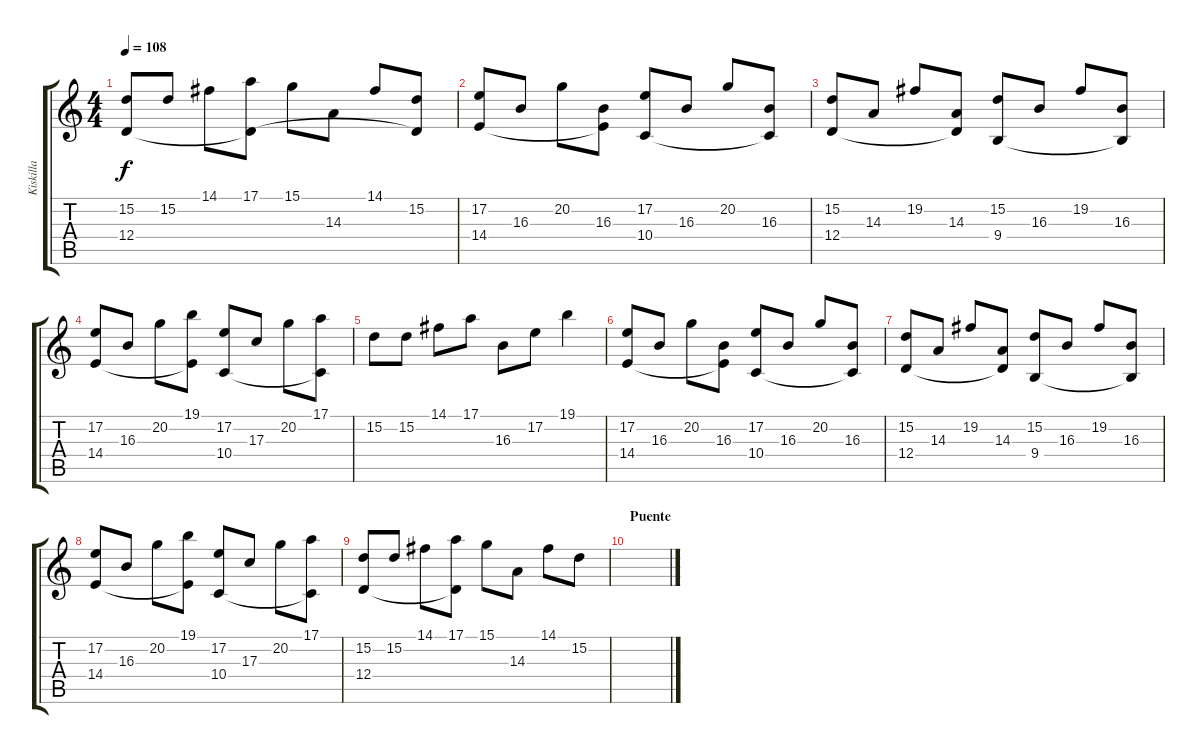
\track ("Kiskilla" "Kiskilla") {instrument lead2sawtooth}
\staff {score tabs}
\tuning (E4 B3 G3 D3 A2 E2) {hide}
\ts (4 4)
\tempo 108
\clef g2
\ks c
(15.2 12.4).8{dy f} 15.2.8 14.1.8 (17.1 12.4{t}).8 15.1.8 14.3.8 14.1.8 (15.2 12.4{t}).8 |
(17.2 14.4).8 16.3.8 20.2.8 (16.3 14.4{t}).8 (17.2 10.4).8 16.3.8 20.2.8 (16.3 10.4{t}).8 |
(15.2 12.4).8 14.3.8 19.2.8 (14.3 12.4{t}).8 (15.2 9.4).8 16.3.8 19.2.8 (16.3 9.4{t}).8 |
(17.2 14.4).8 16.3.8 20.2.8 (19.1 14.4{t}).8 (17.2 10.4).8 17.3.8 20.2.8 (17.1 10.4{t}).8 |
15.2.8 15.2.8 14.1.8 17.1.8 16.3.8 17.2.8 19.1.4 |
(17.2 14.4).8{volume 16 instrument brightacousticpiano} 16.3.8 20.2.8 (16.3 14.4{t}).8 (17.2 10.4).8 16.3.8 20.2.8 (16.3 10.4{t}).8 |
(15.2 12.4).8 14.3.8 19.2.8 (14.3 12.4{t}).8 (15.2 9.4).8 16.3.8 19.2.8 (16.3 9.4{t}).8 |
(17.2 14.4).8 16.3.8 20.2.8 (19.1 14.4{t}).8 (17.2 10.4).8 17.3.8 20.2.8 (17.1 10.4{t}).8 |
(15.2 12.4).8 15.2.8 14.1.8 (17.1 12.4{t}).8 15.1.8 14.3.8 14.1.8 15.2.8 |
\section ("" "Puente")
